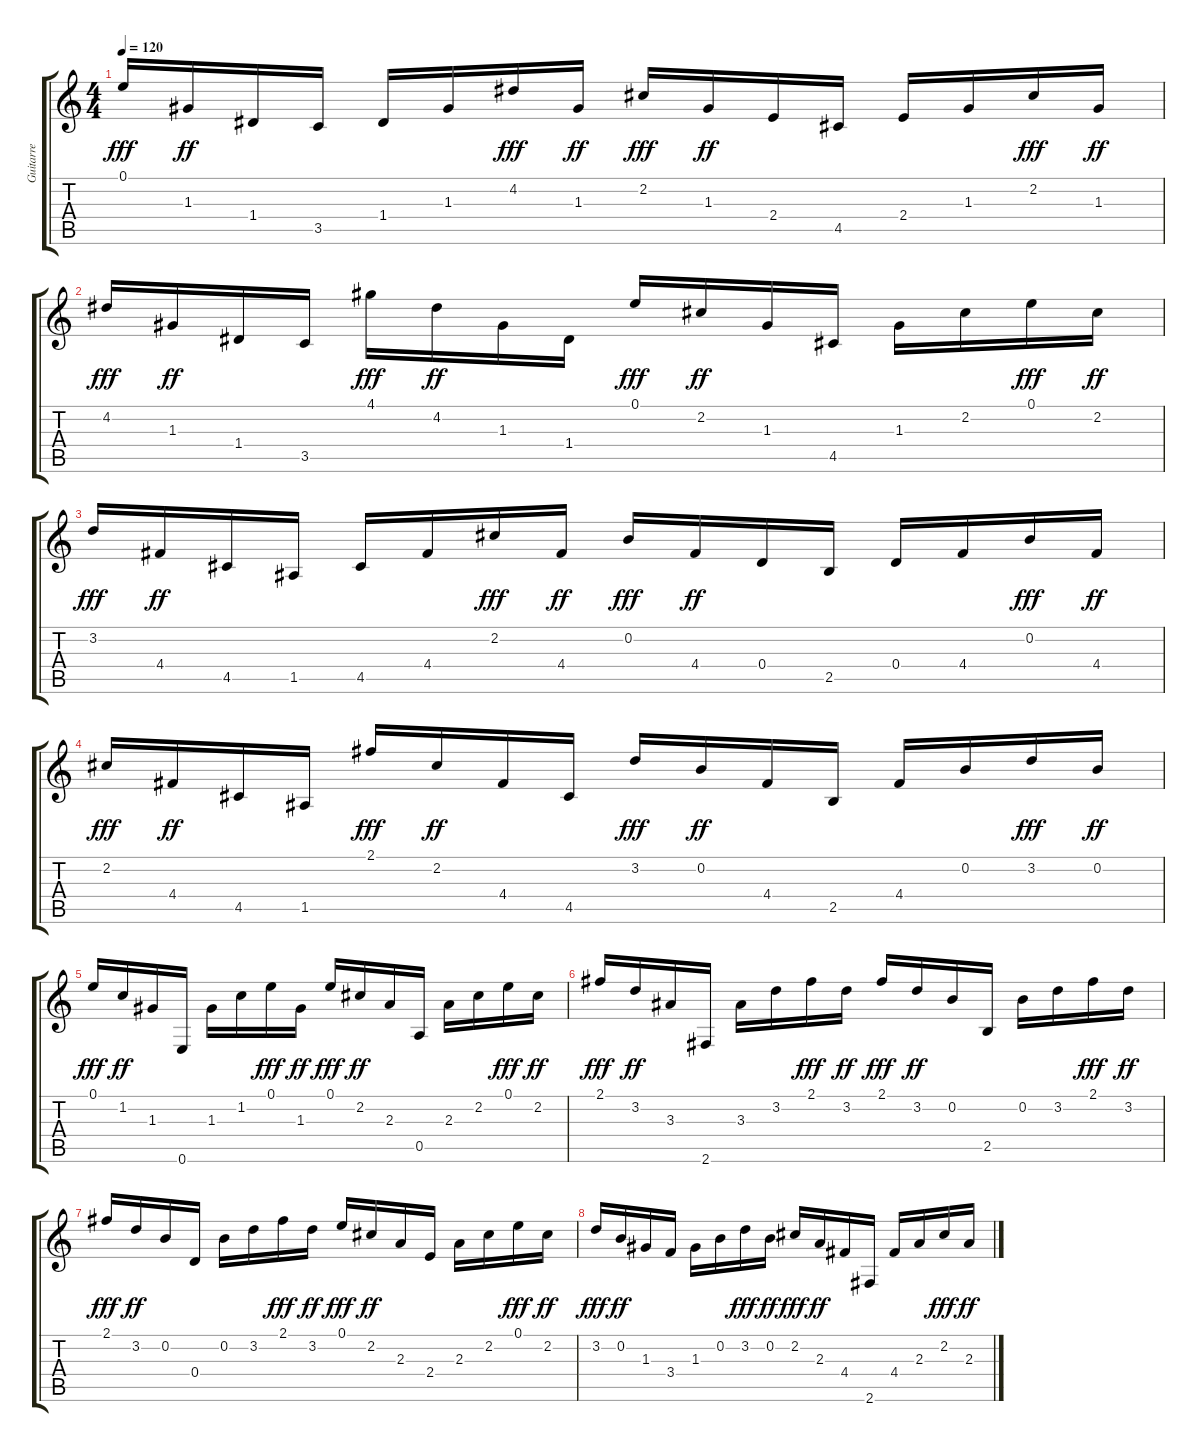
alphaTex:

\track ("Guitarre" "Guitarre") {instrument acousticguitarnylon}
\staff {score tabs}
\tuning (E4 B3 G3 D3 A2 E2) {hide}
\ts (4 4)
\tempo 120
\clef g2
\ks c
0.1.16{dy fff} 1.3.16{dy ff} 1.4.16 3.5.16 1.4.16 1.3.16 4.2.16{dy fff} 1.3.16{dy ff} 2.2.16{dy fff} 1.3.16{dy ff} 2.4.16 4.5.16 2.4.16 1.3.16 2.2.16{dy fff} 1.3.16{dy ff} |
4.2.16{dy fff} 1.3.16{dy ff} 1.4.16 3.5.16 4.1.16{dy fff} 4.2.16{dy ff} 1.3.16 1.4.16 0.1.16{dy fff} 2.2.16{dy ff} 1.3.16 4.5.16 1.3.16 2.2.16 0.1.16{dy fff} 2.2.16{dy ff} |
3.2.16{dy fff} 4.4.16{dy ff} 4.5.16 1.5.16 4.5.16 4.4.16 2.2.16{dy fff} 4.4.16{dy ff} 0.2.16{dy fff} 4.4.16{dy ff} 0.4.16 2.5.16 0.4.16 4.4.16 0.2.16{dy fff} 4.4.16{dy ff} |
2.2.16{dy fff} 4.4.16{dy ff} 4.5.16 1.5.16 2.1.16{dy fff} 2.2.16{dy ff} 4.4.16 4.5.16 3.2.16{dy fff} 0.2.16{dy ff} 4.4.16 2.5.16 4.4.16 0.2.16 3.2.16{dy fff} 0.2.16{dy ff} |
0.1.16{dy fff} 1.2.16{dy ff} 1.3.16 0.6.16 1.3.16 1.2.16 0.1.16{dy fff} 1.3.16{dy ff} 0.1.16{dy fff} 2.2.16{dy ff} 2.3.16 0.5.16 2.3.16 2.2.16 0.1.16{dy fff} 2.2.16{dy ff} |
2.1.16{dy fff} 3.2.16{dy ff} 3.3.16 2.6.16 3.3.16 3.2.16 2.1.16{dy fff} 3.2.16{dy ff} 2.1.16{dy fff} 3.2.16{dy ff} 0.2.16 2.5.16 0.2.16 3.2.16 2.1.16{dy fff} 3.2.16{dy ff} |
2.1.16{dy fff} 3.2.16{dy ff} 0.2.16 0.4.16 0.2.16 3.2.16 2.1.16{dy fff} 3.2.16{dy ff} 0.1.16{dy fff} 2.2.16{dy ff} 2.3.16 2.4.16 2.3.16 2.2.16 0.1.16{dy fff} 2.2.16{dy ff} |
3.2.16{dy fff} 0.2.16{dy ff} 1.3.16 3.4.16 1.3.16 0.2.16 3.2.16{dy fff} 0.2.16{dy ff} 2.2.16{dy fff} 2.3.16{dy ff} 4.4.16 2.6.16 4.4.16 2.3.16 2.2.16{dy fff} 2.3.16{dy ff}
